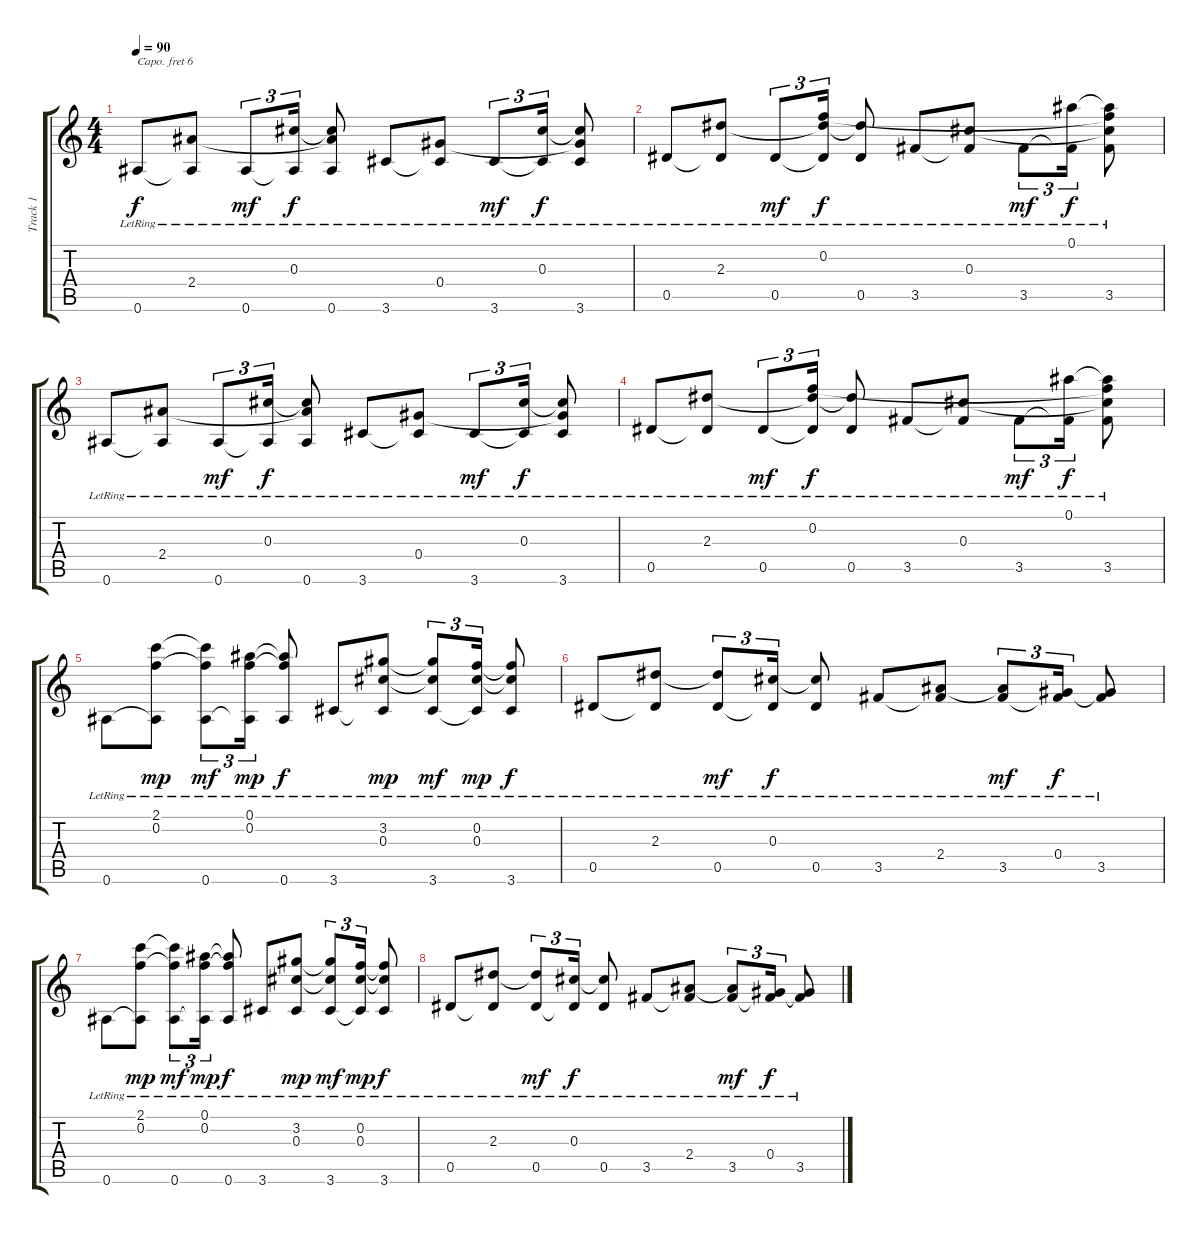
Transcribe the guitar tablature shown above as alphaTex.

\track ("Track 1" "Track 1") {instrument acousticguitarnylon}
\staff {score tabs}
\capo 6
\tuning (E4 B3 G3 D3 A2 E2) {hide}
\ts (4 4)
\tempo 90
\clef g2
\ks c
0.6{lr}.8{dy f} (2.4{lr} 0.6{t}).8 0.6{lr}.8{tu (3 2) dy mf} (0.3{lr} 0.6{t}).16{tu (3 2) dy f} (0.3{t} 2.4{t} 0.6{lr}).8 3.6{lr}.8 (0.4{lr} 3.6{t}).8 3.6{lr}.8{tu (3 2) dy mf} (0.3{lr} 3.6{t}).16{tu (3 2) dy f} (0.3{t} 0.4{t} 3.6{lr}).8 |
0.5{lr}.8 (2.3{lr} 0.5{t}).8 0.5{lr}.8{tu (3 2) dy mf} (0.2{lr} 2.3{t} 0.5{t}).16{tu (3 2) dy f} (2.3{t} 0.5{lr}).8 3.5{lr}.8 (0.3{lr} 3.5{t}).8 3.5{lr}.8{tu (3 2) dy mf} (0.1{lr} 3.5{t}).16{tu (3 2) dy f} (0.1{t} 0.2{t} 0.3{t} 3.5{lr}).8 |
0.6{lr}.8 (2.4{lr} 0.6{t}).8 0.6{lr}.8{tu (3 2) dy mf} (0.3{lr} 0.6{t}).16{tu (3 2) dy f} (0.3{t} 2.4{t} 0.6{lr}).8 3.6{lr}.8 (0.4{lr} 3.6{t}).8 3.6{lr}.8{tu (3 2) dy mf} (0.3{lr} 3.6{t}).16{tu (3 2) dy f} (0.3{t} 0.4{t} 3.6{lr}).8 |
0.5{lr}.8 (2.3{lr} 0.5{t}).8 0.5{lr}.8{tu (3 2) dy mf} (0.2{lr} 2.3{t} 0.5{t}).16{tu (3 2) dy f} (2.3{t} 0.5{lr}).8 3.5{lr}.8 (0.3{lr} 3.5{t}).8 3.5{lr}.8{tu (3 2) dy mf} (0.1{lr} 3.5{t}).16{tu (3 2) dy f} (0.1{t} 0.2{t} 0.3{t} 3.5{lr}).8 |
0.6{lr}.8 (2.1{lr} 0.2 0.6{t}).8{dy mp} (2.1{t} 0.2{t} 0.6{lr}).8{tu (3 2) dy mf} (0.1{lr} 0.2 0.6{t}).16{tu (3 2) dy mp} (0.1{t} 0.2{t} 0.6{lr}).8{dy f} 3.6{lr}.8 (3.2{lr} 0.3 3.6{t}).8{dy mp} (3.2{t} 0.3{t} 3.6{lr}).8{tu (3 2) dy mf} (0.2{lr} 0.3 3.6{t}).16{tu (3 2) dy mp} (0.2{t} 0.3{t} 3.6{lr}).8{dy f} |
0.5{lr}.8 (2.3{lr} 0.5{t}).8 (2.3{t} 0.5{lr}).8{tu (3 2) dy mf} (0.3{lr} 0.5{t}).16{tu (3 2) dy f} (0.3{t} 0.5{lr}).8 3.5{lr}.8 (2.4{lr} 3.5{t}).8 (2.4{t} 3.5{lr}).8{tu (3 2) dy mf} (0.4{lr} 3.5{t}).16{tu (3 2) dy f} (0.4{t} 3.5{lr}).8 |
0.6{lr}.8 (2.1{lr} 0.2 0.6{t}).8{dy mp} (2.1{t} 0.2{t} 0.6{lr}).8{tu (3 2) dy mf} (0.1{lr} 0.2 0.6{t}).16{tu (3 2) dy mp} (0.1{t} 0.2{t} 0.6{lr}).8{dy f} 3.6{lr}.8 (3.2{lr} 0.3 3.6{t}).8{dy mp} (3.2{t} 0.3{t} 3.6{lr}).8{tu (3 2) dy mf} (0.2{lr} 0.3 3.6{t}).16{tu (3 2) dy mp} (0.2{t} 0.3{t} 3.6{lr}).8{dy f} |
0.5{lr}.8 (2.3{lr} 0.5{t}).8 (2.3{t} 0.5{lr}).8{tu (3 2) dy mf} (0.3{lr} 0.5{t}).16{tu (3 2) dy f} (0.3{t} 0.5{lr}).8 3.5{lr}.8 (2.4{lr} 3.5{t}).8 (2.4{t} 3.5{lr}).8{tu (3 2) dy mf} (0.4{lr} 3.5{t}).16{tu (3 2) dy f} (0.4{t} 3.5{lr}).8
